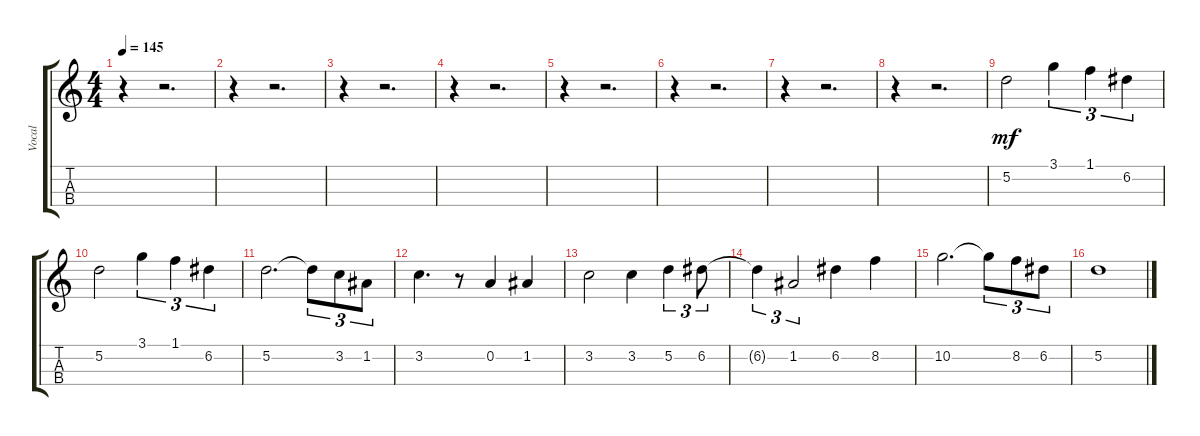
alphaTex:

\track ("Vocal" "Vocal") {instrument violin}
\staff {score tabs}
\tuning (E5 A4 D4 G3) {hide}
\ts (4 4)
\tempo 145
\clef g2
\ks c
r.4{dy mf} r.2{d} |
r.4 r.2{d} |
r.4 r.2{d} |
r.4 r.2{d} |
r.4 r.2{d} |
r.4 r.2{d} |
r.4 r.2{d} |
r.4 r.2{d} |
5.2.2 3.1.4{tu (3 2)} 1.1.4{tu (3 2)} 6.2.4{tu (3 2)} |
5.2.2 3.1.4{tu (3 2)} 1.1.4{tu (3 2)} 6.2.4{tu (3 2)} |
5.2.2{d} 5.2{t}.8{tu (3 2)} 3.2.8{tu (3 2)} 1.2.8{tu (3 2)} |
3.2.4{d} r.8 0.2.4 1.2.4 |
3.2.2 3.2.4 5.2.4{tu (3 2)} 6.2.8{tu (3 2)} |
6.2{t}.4{tu (3 2)} 1.2.2{tu (3 2)} 6.2.4 8.2.4 |
10.2.2{d} 10.2{t}.8{tu (3 2)} 8.2.8{tu (3 2)} 6.2.8{tu (3 2)} |
5.2.1
